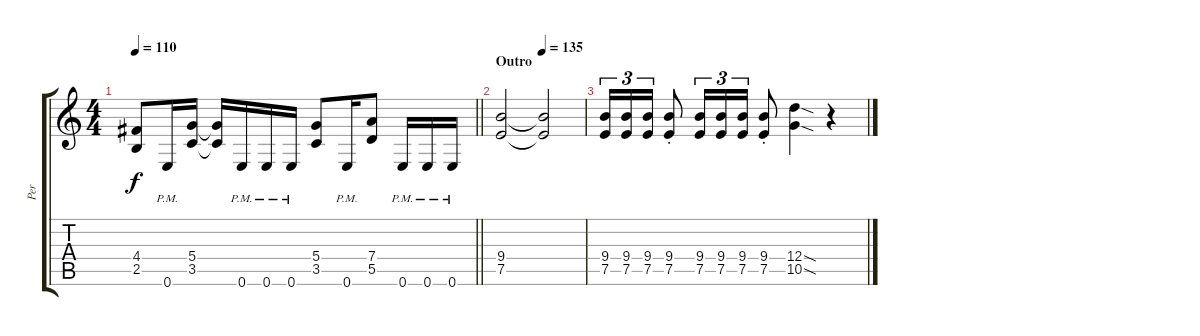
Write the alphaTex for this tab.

\track ("Per" "Per") {instrument distortionguitar}
\staff {score tabs}
\tuning (E4 B3 G3 D3 A2 E2) {hide}
\ts (4 4)
\tempo 110
\clef g2
\barLineRight lightlight
\ks c
(4.4 2.5).8{dy f} 0.6{pm}.16 (5.4 3.5).16 (5.4{t} 3.5{t}).16 0.6{pm}.16 0.6{pm}.16 0.6{pm}.16 (5.4 3.5).8 0.6{pm}.16 (7.4 5.5).8 0.6{pm}.16 0.6{pm}.16 0.6{pm}.16 |
\section ("" "Outro")
\tempo (135 0.5)
(9.4 7.5).2 (9.4{t} 7.5{t}).2 |
(9.4 7.5).16{tu (3 2)} (9.4 7.5).16{tu (3 2)} (9.4 7.5).16{tu (3 2)} (9.4{st} 7.5{st}).8 (9.4 7.5).16{tu (3 2)} (9.4 7.5).16{tu (3 2)} (9.4 7.5).16{tu (3 2)} (9.4{st} 7.5{st}).8 (12.4{sod} 10.5{sod}).4 r.4
